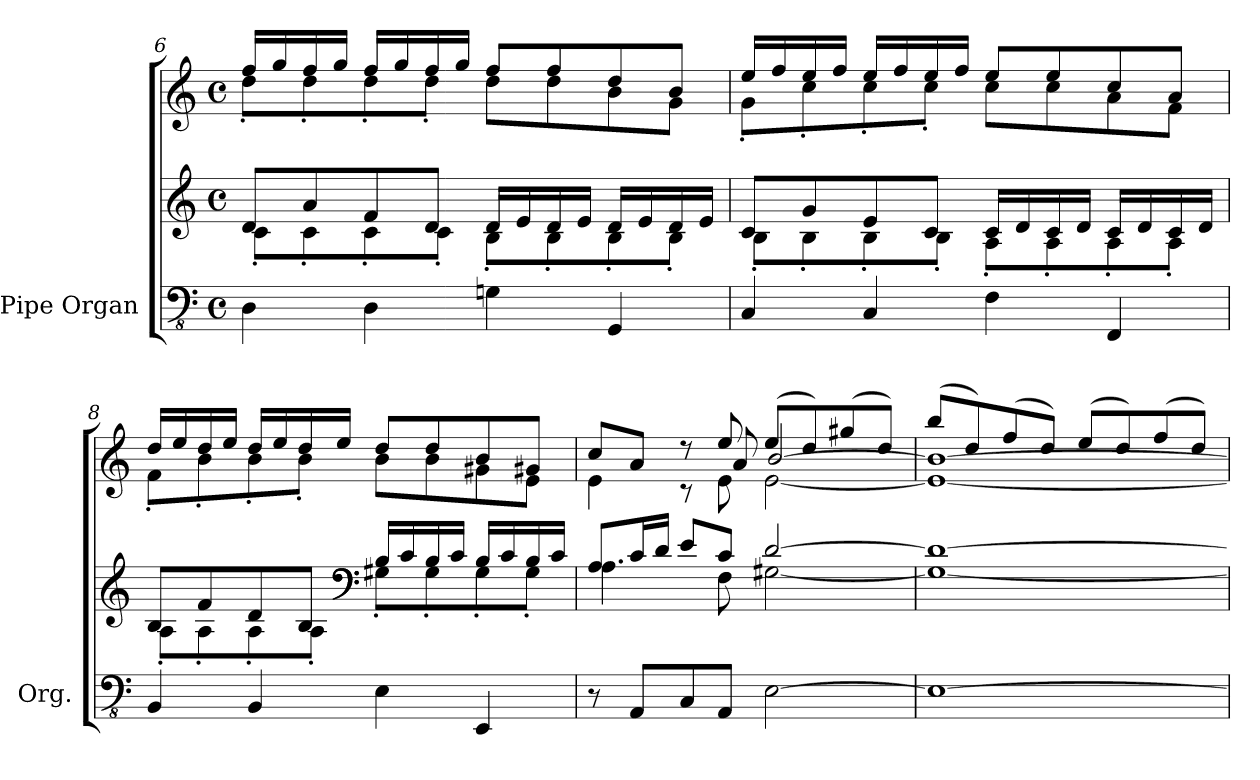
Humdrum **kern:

**kern	**kern	**kern
*part1	*part1	*part1
*staff3	*staff2	*staff1
*I"Pipe Organ	*	*
*I'Org.	*	*
*clefFv4	*clefG2	*clefG2
*k[]	*k[]	*k[]
*M4/4	*M4/4	*M4/4
*met(c)	*met(c)	*met(c)
=6	=6	=6
*	*^	*^
4DD\	8d/L	8c'\L	16ff/LL	8dd'\L
.	.	.	16gg/	.
.	8a/	8c'\	16ff/	8dd'\
.	.	.	16gg/JJ	.
4DD\	8f/	8c'\	16ff/LL	8dd'\
.	.	.	16gg/	.
.	8d/J	8c'\J	16ff/	8dd'\J
.	.	.	16gg/JJ	.
4GGn\	16d/LL	8B'\L	8ff/L	8dd\L
.	16e/	.	.	.
.	16d/	8B'\	8ff/	8dd\
.	16e/JJ	.	.	.
4GGG/	16d/LL	8B'\	8dd/	8b\
.	16e/	.	.	.
.	16d/	8B'\J	8b/J	8g\J
.	16e/JJ	.	.	.
!!LO:LB:g=z	!!
=7	=7	=7	=7	=7
4CC/	8c/L	8B'\L	16ee/LL	8g'\L
.	.	.	16ff/	.
.	8g/	8B'\	16ee/	8cc'\
.	.	.	16ff/JJ	.
4CC/	8e/	8B'\	16ee/LL	8cc'\
.	.	.	16ff/	.
.	8c/J	8B'\J	16ee/	8cc'\J
.	.	.	16ff/JJ	.
4FF\	16c/LL	8A'\L	8ee/L	8cc\L
.	16d/	.	.	.
.	16c/	8A'\	8ee/	8cc\
.	16d/JJ	.	.	.
4FFF/	16c/LL	8A'\	8cc/	8a\
.	16d/	.	.	.
.	16c/	8A'\J	8a/J	8f\J
.	16d/JJ	.	.	.
=8	=8	=8	=8	=8
4BBB/	8B/L	8A'\L	16dd/LL	8f'\L
.	.	.	16ee/	.
.	8f/	8A'\	16dd/	8b'\
.	.	.	16ee/JJ	.
4BBB/	8d/	8A'\	16dd/LL	8b'\
.	.	.	16ee/	.
.	8B/J	8A'\J	16dd/	8b'\J
.	.	.	16ee/JJ	.
*	*clefF4	*	*	*
4EE\	16B/LL	8G#X'\L	8dd/L	8b\L
.	16c/	.	.	.
.	16B/	8G#'\	8dd/	8b\
.	16c/JJ	.	.	.
4EEE/	16B/LL	8G#'\	8b/	8g#X\
.	16c/	.	.	.
.	16B/	8G#'\J	8g#X/J	8e\J
.	16c/JJ	.	.	.
!!LO:PB:g=z
=9	=9	=9	=9	=9
*	*	*	*	*^
8r	8A/L	4.A\	8cc/L	4e\	4.ryy
8AAA/L	16c/L	.	8a/J	.	.
.	16d/JJ	.	.	.	.
8CC/	8e/L	.	8r	8r	.
8AAA/J	8c/J	8F\	8ee/	8e\	8a/
[2EE\	[2d/	[2G#X\	(>8ee/L	[2e\	[2b/
.	.	.	8dd/)	.	.
.	.	.	(>8gg#X/	.	.
.	.	.	8dd/J)	.	.
=10	=10	=10	=10	=10	=10
1EE_	1d_	1G#_	(>8bb/L	1e_	1b_
.	.	.	8dd/)	.	.
.	.	.	(>8ff/	.	.
.	.	.	8dd/J)	.	.
.	.	.	(>8ee/L	.	.
.	.	.	8dd/)	.	.
.	.	.	(>8ff/	.	.
.	.	.	8dd/J)	.	.
*	*v	*v	*	*	*
*	*	*v	*v	*v
=	=	=
*-	*-	*-
